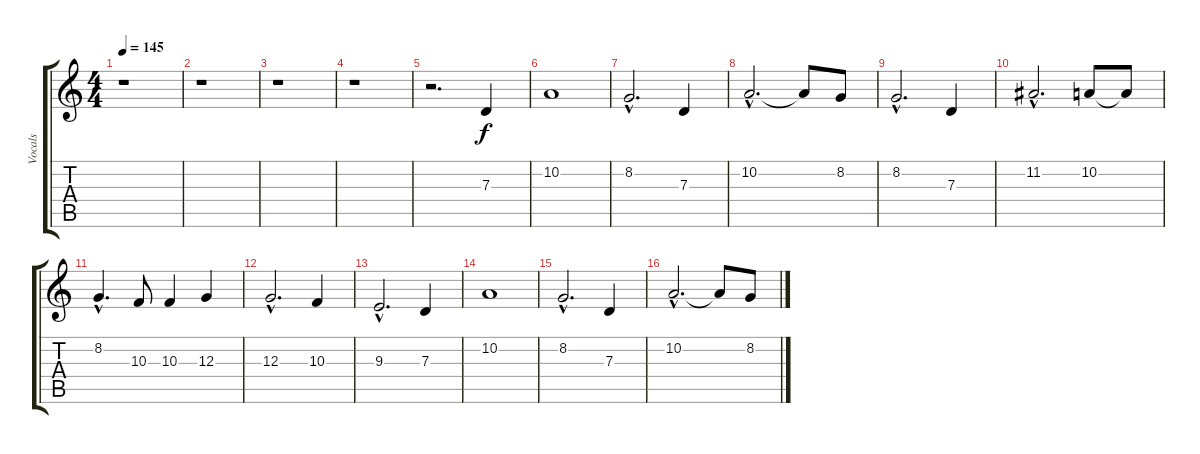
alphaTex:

\track ("Vocals" "Vocals") {instrument lead6voice}
\staff {score tabs}
\tuning (E4 B3 G3 D3 A2 E2) {hide}
\ts (4 4)
\tempo 145
\clef g2
\ks c
r.1{dy f} |
r.1 |
r.1 |
r.1 |
r.2{d} 7.3.4 |
10.2.1 |
8.2{hac}.2{d} 7.3.4 |
10.2{hac}.2{d} 10.2{t}.8 8.2.8 |
8.2{hac}.2{d} 7.3.4 |
11.2{hac}.2{d} 10.2.8 10.2{t}.8 |
8.2{hac}.4{d} 10.3.8 10.3.4 12.3.4 |
12.3{hac}.2{d} 10.3.4 |
9.3{hac}.2{d} 7.3.4 |
10.2.1 |
8.2{hac}.2{d} 7.3.4 |
10.2{hac}.2{d} 10.2{t}.8 8.2.8
